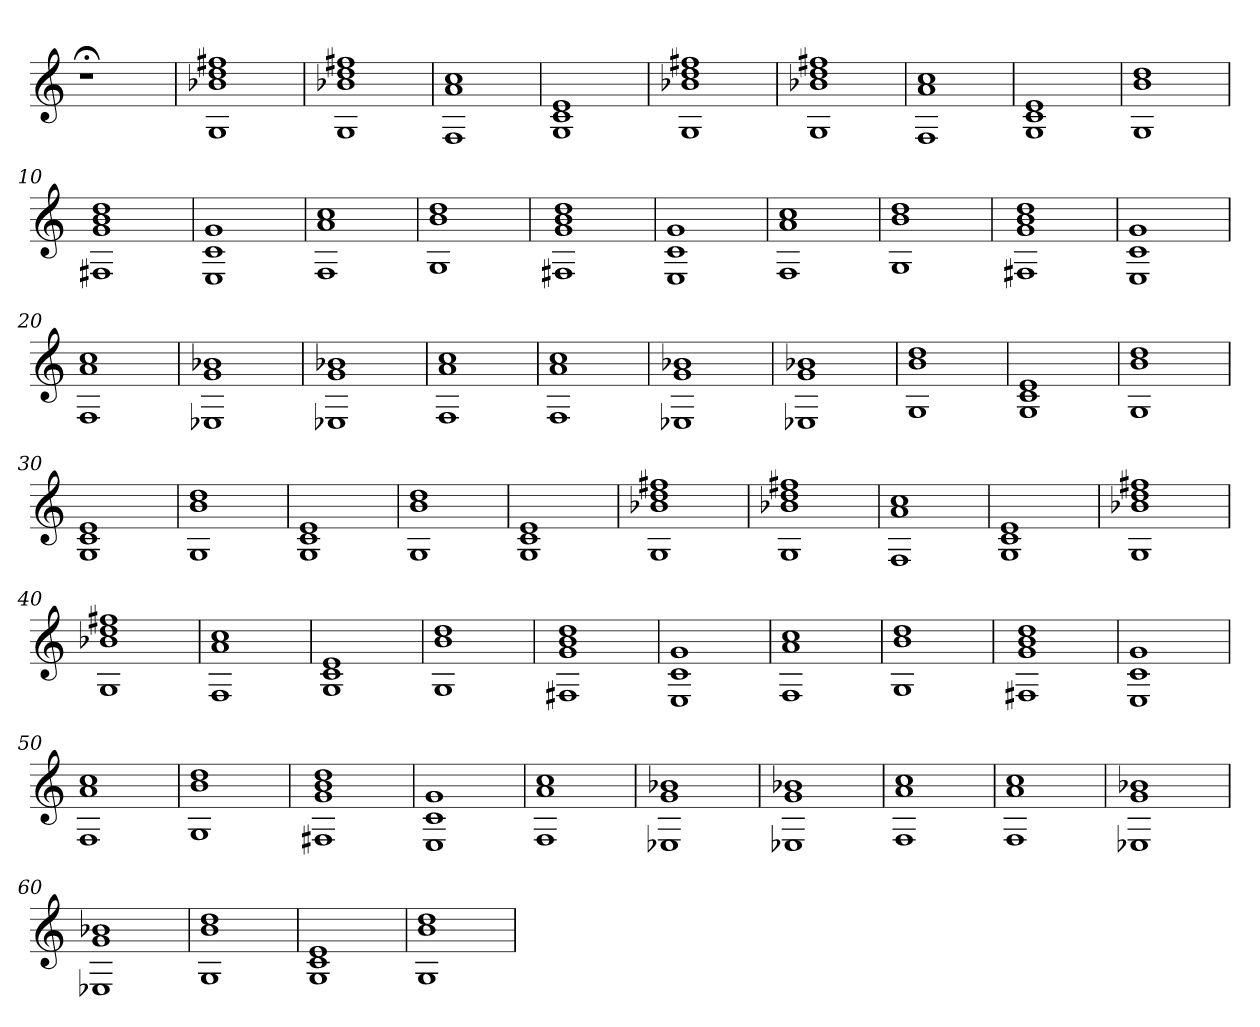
**kern
*part1
*staff1
=
1r;<
=1
1G 1b-X 1dd 1ff#X
=2
1G 1b-X 1dd 1ff#X
=3
1F 1a 1cc
=4
1G 1c 1e
=5
1G 1b-X 1dd 1ff#X
=6
1G 1b-X 1dd 1ff#X
=7
1F 1a 1cc
=8
1G 1c 1e
=9
1G 1b 1dd
=10
1F#X 1g 1b 1dd
=11
1E 1c 1g
=12
1F 1a 1cc
=13
1G 1b 1dd
=14
1F#X 1g 1b 1dd
=15
1E 1c 1g
=16
1F 1a 1cc
=17
1G 1b 1dd
=18
1F#X 1g 1b 1dd
=19
1E 1c 1g
=20
1F 1a 1cc
=21
1E-X 1g 1b-X
=22
1E-X 1g 1b-X
=23
1F 1a 1cc
=24
1F 1a 1cc
=25
1E-X 1g 1b-X
=26
1E-X 1g 1b-X
=27
1G 1b 1dd
=28
1G 1c 1e
=29
1G 1b 1dd
=30
1G 1c 1e
=31
1G 1b 1dd
=32
1G 1c 1e
=33
1G 1b 1dd
=34
1G 1c 1e
=35
1G 1b-X 1dd 1ff#X
=36
1G 1b-X 1dd 1ff#X
=37
1F 1a 1cc
=38
1G 1c 1e
=39
1G 1b-X 1dd 1ff#X
=40
1G 1b-X 1dd 1ff#X
=41
1F 1a 1cc
=42
1G 1c 1e
=43
1G 1b 1dd
=44
1F#X 1g 1b 1dd
=45
1E 1c 1g
=46
1F 1a 1cc
=47
1G 1b 1dd
=48
1F#X 1g 1b 1dd
=49
1E 1c 1g
=50
1F 1a 1cc
=51
1G 1b 1dd
=52
1F#X 1g 1b 1dd
=53
1E 1c 1g
=54
1F 1a 1cc
=55
1E-X 1g 1b-X
=56
1E-X 1g 1b-X
=57
1F 1a 1cc
=58
1F 1a 1cc
=59
1E-X 1g 1b-X
=60
1E-X 1g 1b-X
=61
1G 1b 1dd
=62
1G 1c 1e
=63
1G 1b 1dd
=
*-
